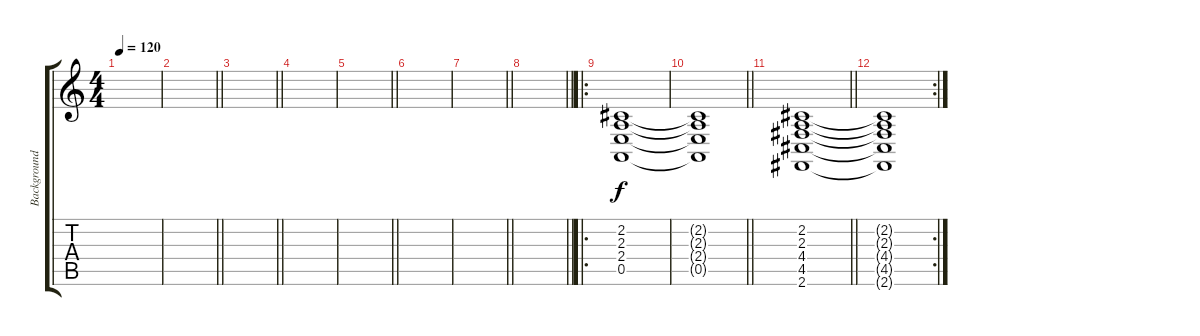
\track ("Background vocal" "Background") {instrument pad4choir}
\staff {score tabs}
\tuning (E4 B3 G3 D3 A2 E2) {hide}
\ts (4 4)
\tempo 120
\clef g2
\ks c
|
\barLineRight lightlight
|
\barLineRight lightlight
|
|
\barLineRight lightlight
|
|
\barLineRight lightlight
|
\barLineRight lightlight
|
\ro
(2.2 2.3 2.4 0.5).1 |
\barLineRight lightlight
(2.2{t} 2.3{t} 2.4{t} 0.5{t}).1 |
\barLineRight lightlight
(2.2 2.3 4.4 4.5 2.6).1 |
\rc 2
(2.2{t} 2.3{t} 4.4{t} 4.5{t} 2.6{t}).1
